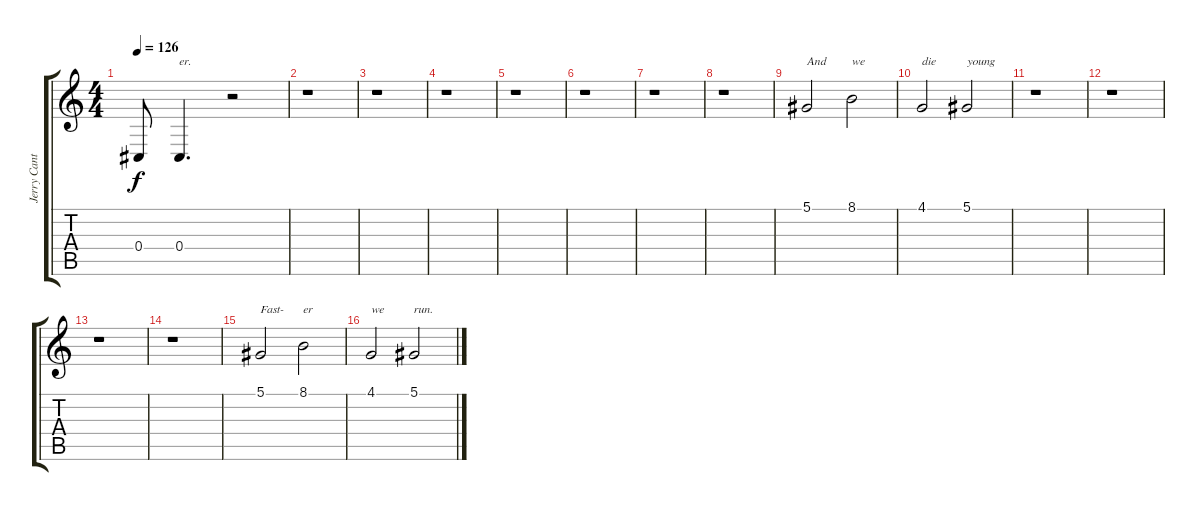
\track ("Jerry Cantrell - Backing Vocals" "Jerry Cant") {instrument lead2sawtooth}
\staff {score tabs}
\tuning (Eb4 Bb3 Gb3 Db3 Ab2 Eb2) {hide}
\ts (4 4)
\tempo 126
\clef g2
\ks c
0.4{t}.8{dy f} 0.4.4{d txt "er."} r.2 |
r.1 |
r.1 |
r.1 |
r.1 |
r.1 |
r.1 |
r.1 |
5.1.2{txt "And"} 8.1.2{txt "we"} |
4.1.2{txt "die"} 5.1.2{txt "young"} |
r.1 |
r.1 |
r.1 |
r.1 |
5.1.2{txt "Fast-"} 8.1.2{txt "er"} |
4.1.2{txt "we"} 5.1.2{txt "run."}
